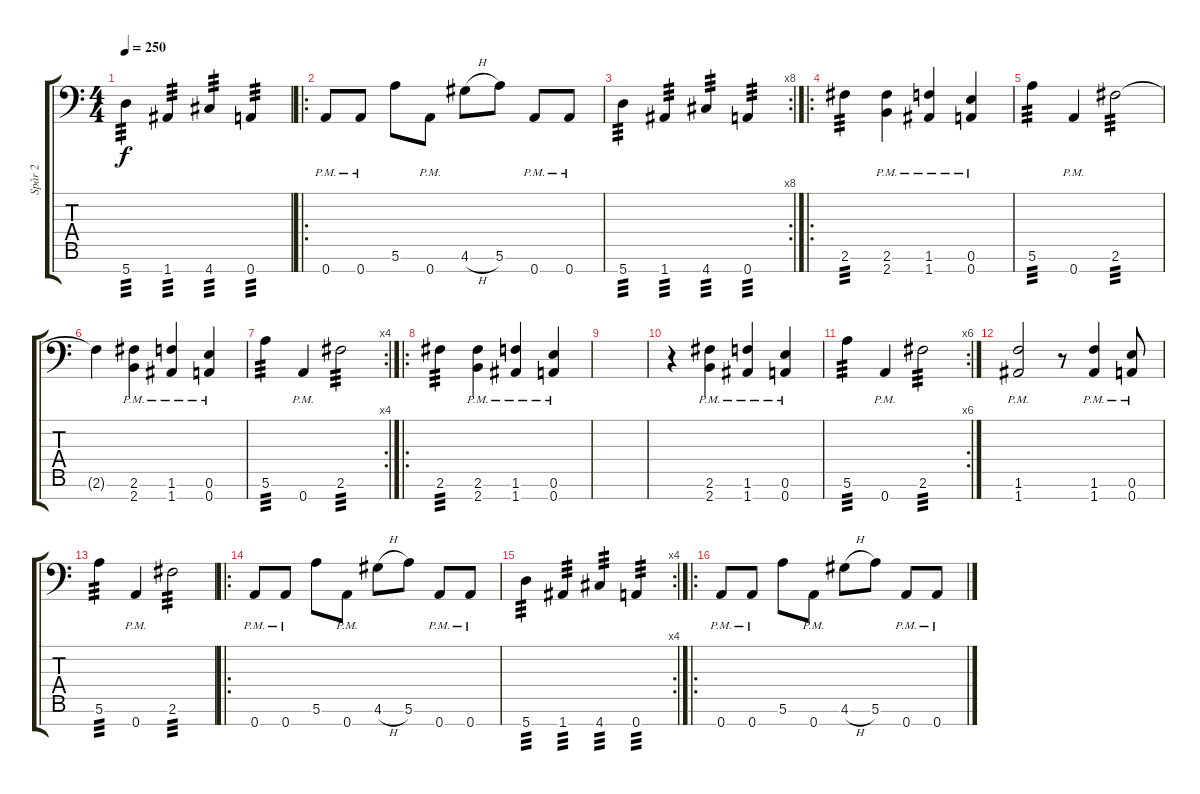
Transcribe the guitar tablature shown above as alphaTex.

\track ("Spår 2" "Spår 2") {instrument distortionguitar}
\staff {score tabs}
\tuning (E4 B3 G3 D3 A2 E2 A1) {hide}
\ts (4 4)
\tempo 250
\clef f4
\ks c
5.7.4{tp 3 dy f} 1.7.4{tp 3} 4.7.4{tp 3} 0.7.4{tp 3} |
\ro
0.7{pm}.8 0.7{pm}.8 5.6.8 0.7{pm}.8 4.6{h}.8 5.6.8 0.7{pm}.8 0.7{pm}.8 |
\rc 8
5.7.4{tp 3} 1.7.4{tp 3} 4.7.4{tp 3} 0.7.4{tp 3} |
\ro
2.6.4{tp 3} (2.6{pm} 2.7{pm}).4 (1.6{pm} 1.7{pm}).4 (0.6{pm} 0.7{pm}).4 |
5.6.4{tp 3} 0.7{pm}.4 2.6.2{tp 3} |
2.6{t}.4 (2.6{pm} 2.7{pm}).4 (1.6{pm} 1.7{pm}).4 (0.6{pm} 0.7{pm}).4 |
\rc 4
5.6.4{tp 3} 0.7{pm}.4 2.6.2{tp 3} |
\ro
2.6.4{tp 3} (2.6{pm} 2.7{pm}).4 (1.6{pm} 1.7{pm}).4 (0.6{pm} 0.7{pm}).4 |
|
r.4 (2.6{pm} 2.7{pm}).4 (1.6{pm} 1.7{pm}).4 (0.6{pm} 0.7{pm}).4 |
\rc 6
5.6.4{tp 3} 0.7{pm}.4 2.6.2{tp 3} |
(1.6{pm} 1.7{pm}).2 r.8 (1.6{pm} 1.7{pm}).4 (0.6{pm} 0.7{pm}).8 |
5.6.4{tp 3} 0.7{pm}.4 2.6.2{tp 3} |
\ro
0.7{pm}.8 0.7{pm}.8 5.6.8 0.7{pm}.8 4.6{h}.8 5.6.8 0.7{pm}.8 0.7{pm}.8 |
\rc 4
5.7.4{tp 3} 1.7.4{tp 3} 4.7.4{tp 3} 0.7.4{tp 3} |
\ro
0.7{pm}.8 0.7{pm}.8 5.6.8 0.7{pm}.8 4.6{h}.8 5.6.8 0.7{pm}.8 0.7{pm}.8
